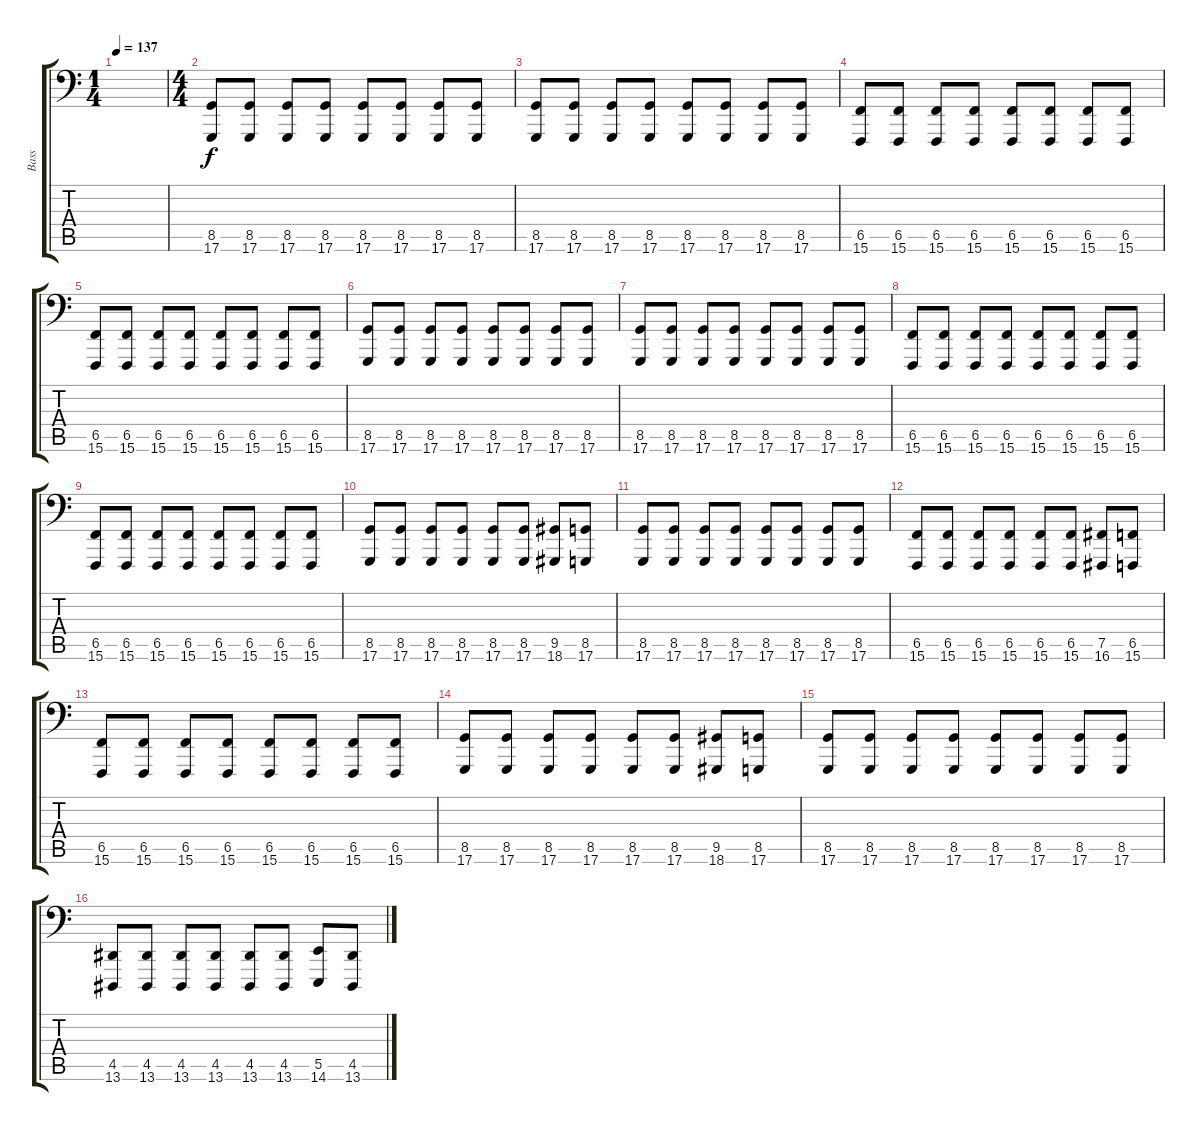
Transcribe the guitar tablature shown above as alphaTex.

\track ("Bass" "Bass") {instrument lead8bassandlead}
\staff {score tabs}
\tuning (E4 B3 G3 D3 B1 D0) {hide}
\ts (1 4)
\tempo 137
\clef f4
\ks c
|
\ts (4 4)
(8.5 17.6).8 (8.5 17.6).8 (8.5 17.6).8 (8.5 17.6).8 (8.5 17.6).8 (8.5 17.6).8 (8.5 17.6).8 (8.5 17.6).8 |
(8.5 17.6).8 (8.5 17.6).8 (8.5 17.6).8 (8.5 17.6).8 (8.5 17.6).8 (8.5 17.6).8 (8.5 17.6).8 (8.5 17.6).8 |
(6.5 15.6).8 (6.5 15.6).8 (6.5 15.6).8 (6.5 15.6).8 (6.5 15.6).8 (6.5 15.6).8 (6.5 15.6).8 (6.5 15.6).8 |
(6.5 15.6).8 (6.5 15.6).8 (6.5 15.6).8 (6.5 15.6).8 (6.5 15.6).8 (6.5 15.6).8 (6.5 15.6).8 (6.5 15.6).8 |
(8.5 17.6).8 (8.5 17.6).8 (8.5 17.6).8 (8.5 17.6).8 (8.5 17.6).8 (8.5 17.6).8 (8.5 17.6).8 (8.5 17.6).8 |
(8.5 17.6).8 (8.5 17.6).8 (8.5 17.6).8 (8.5 17.6).8 (8.5 17.6).8 (8.5 17.6).8 (8.5 17.6).8 (8.5 17.6).8 |
(6.5 15.6).8 (6.5 15.6).8 (6.5 15.6).8 (6.5 15.6).8 (6.5 15.6).8 (6.5 15.6).8 (6.5 15.6).8 (6.5 15.6).8 |
(6.5 15.6).8 (6.5 15.6).8 (6.5 15.6).8 (6.5 15.6).8 (6.5 15.6).8 (6.5 15.6).8 (6.5 15.6).8 (6.5 15.6).8 |
(8.5 17.6).8 (8.5 17.6).8 (8.5 17.6).8 (8.5 17.6).8 (8.5 17.6).8 (8.5 17.6).8 (9.5 18.6).8 (8.5 17.6).8 |
(8.5 17.6).8 (8.5 17.6).8 (8.5 17.6).8 (8.5 17.6).8 (8.5 17.6).8 (8.5 17.6).8 (8.5 17.6).8 (8.5 17.6).8 |
(6.5 15.6).8 (6.5 15.6).8 (6.5 15.6).8 (6.5 15.6).8 (6.5 15.6).8 (6.5 15.6).8 (7.5 16.6).8 (6.5 15.6).8 |
(6.5 15.6).8 (6.5 15.6).8 (6.5 15.6).8 (6.5 15.6).8 (6.5 15.6).8 (6.5 15.6).8 (6.5 15.6).8 (6.5 15.6).8 |
(8.5 17.6).8 (8.5 17.6).8 (8.5 17.6).8 (8.5 17.6).8 (8.5 17.6).8 (8.5 17.6).8 (9.5 18.6).8 (8.5 17.6).8 |
(8.5 17.6).8 (8.5 17.6).8 (8.5 17.6).8 (8.5 17.6).8 (8.5 17.6).8 (8.5 17.6).8 (8.5 17.6).8 (8.5 17.6).8 |
(4.5 13.6).8 (4.5 13.6).8 (4.5 13.6).8 (4.5 13.6).8 (4.5 13.6).8 (4.5 13.6).8 (5.5 14.6).8 (4.5 13.6).8
